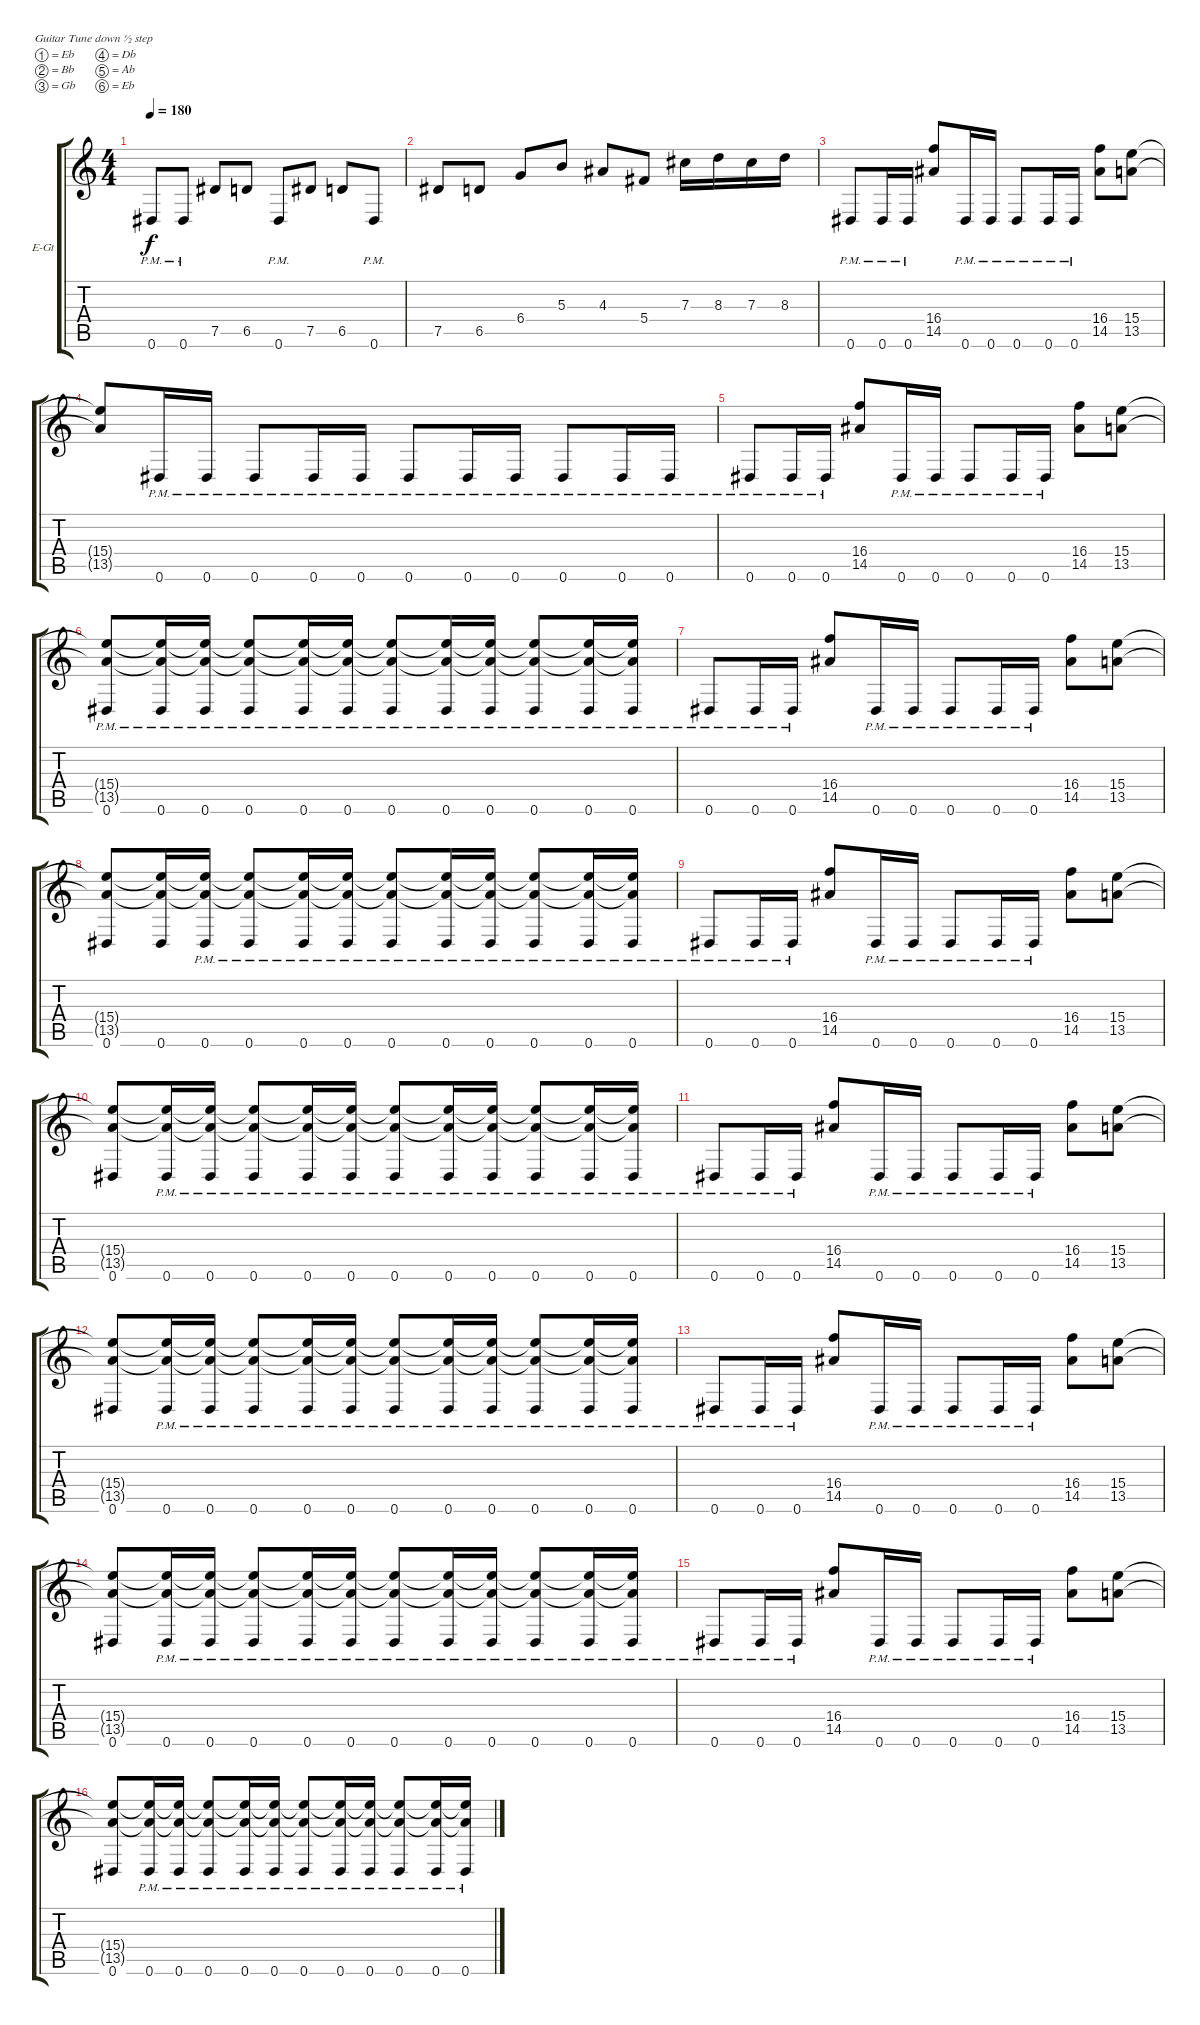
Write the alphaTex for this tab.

\bracketExtendMode groupsimilarinstruments
\firstSystemTrackNameOrientation horizontal
\otherSystemsTrackNameOrientation horizontal
\track ("Kerry King" "E-Gt") {instrument distortionguitar}
\staff {score tabs}
\tuning (Eb4 Bb3 Gb3 Db3 Ab2 Eb2)
\ts (4 4)
\tempo 180
\clef g2
\ks c
0.6{pm}.8{dy f} 0.6{pm}.8 7.5.8 6.5.8 0.6{pm}.8 7.5.8 6.5.8 0.6{pm}.8 |
7.5.8 6.5.8 6.4.8 5.3.8 4.3.8 5.4.8 7.3.16 8.3.16 7.3.16 8.3.16 |
0.6{pm}.8 0.6{pm}.16 0.6{pm}.16 (16.4 14.5).8 0.6{pm}.16 0.6{pm}.16 0.6{pm}.8 0.6{pm}.16 0.6{pm}.16 (16.4 14.5).8 (15.4 13.5).8 |
(15.4{t} 13.5{t}).8 0.6{pm}.16 0.6{pm}.16 0.6{pm}.8 0.6{pm}.16 0.6{pm}.16 0.6{pm}.8 0.6{pm}.16 0.6{pm}.16 0.6{pm}.8 0.6{pm}.16 0.6{pm}.16 |
0.6{pm}.8 0.6{pm}.16 0.6{pm}.16 (16.4 14.5).8 0.6{pm}.16 0.6{pm}.16 0.6{pm}.8 0.6{pm}.16 0.6{pm}.16 (16.4 14.5).8 (15.4 13.5).8 |
(15.4{t} 13.5{t} 0.6{pm}).8 (15.4{t} 13.5{t} 0.6{pm}).16 (15.4{t} 13.5{t} 0.6{pm}).16 (15.4{t} 13.5{t} 0.6{pm}).8 (15.4{t} 13.5{t} 0.6{pm}).16 (15.4{t} 13.5{t} 0.6{pm}).16 (15.4{t} 13.5{t} 0.6{pm}).8 (15.4{t} 13.5{t} 0.6{pm}).16 (15.4{t} 13.5{t} 0.6{pm}).16 (15.4{t} 13.5{t} 0.6{pm}).8 (15.4{t} 13.5{t} 0.6{pm}).16 (15.4{t} 13.5{t} 0.6{pm}).16 |
0.6{pm}.8 0.6{pm}.16 0.6{pm}.16 (16.4 14.5).8 0.6{pm}.16 0.6{pm}.16 0.6{pm}.8 0.6{pm}.16 0.6{pm}.16 (16.4 14.5).8 (15.4 13.5).8 |
(15.4{t} 13.5{t} 0.6).8 (15.4{t} 13.5{t} 0.6).16 (15.4{t} 13.5{t} 0.6{pm}).16 (15.4{t} 13.5{t} 0.6{pm}).8 (15.4{t} 13.5{t} 0.6{pm}).16 (15.4{t} 13.5{t} 0.6{pm}).16 (15.4{t} 13.5{t} 0.6{pm}).8 (15.4{t} 13.5{t} 0.6{pm}).16 (15.4{t} 13.5{t} 0.6{pm}).16 (15.4{t} 13.5{t} 0.6{pm}).8 (15.4{t} 13.5{t} 0.6{pm}).16 (15.4{t} 13.5{t} 0.6{pm}).16 |
0.6{pm}.8 0.6{pm}.16 0.6{pm}.16 (16.4 14.5).8 0.6{pm}.16 0.6{pm}.16 0.6{pm}.8 0.6{pm}.16 0.6{pm}.16 (16.4 14.5).8 (15.4 13.5).8 |
(15.4{t} 13.5{t} 0.6).8 (15.4{t} 13.5{t} 0.6{pm}).16 (15.4{t} 13.5{t} 0.6{pm}).16 (15.4{t} 13.5{t} 0.6{pm}).8 (15.4{t} 13.5{t} 0.6{pm}).16 (15.4{t} 13.5{t} 0.6{pm}).16 (15.4{t} 13.5{t} 0.6{pm}).8 (15.4{t} 13.5{t} 0.6{pm}).16 (15.4{t} 13.5{t} 0.6{pm}).16 (15.4{t} 13.5{t} 0.6{pm}).8 (15.4{t} 13.5{t} 0.6{pm}).16 (15.4{t} 13.5{t} 0.6{pm}).16 |
0.6{pm}.8 0.6{pm}.16 0.6{pm}.16 (16.4 14.5).8 0.6{pm}.16 0.6{pm}.16 0.6{pm}.8 0.6{pm}.16 0.6{pm}.16 (16.4 14.5).8 (15.4 13.5).8 |
(15.4{t} 13.5{t} 0.6).8 (15.4{t} 13.5{t} 0.6{pm}).16 (15.4{t} 13.5{t} 0.6{pm}).16 (15.4{t} 13.5{t} 0.6{pm}).8 (15.4{t} 13.5{t} 0.6{pm}).16 (15.4{t} 13.5{t} 0.6{pm}).16 (15.4{t} 13.5{t} 0.6{pm}).8 (15.4{t} 13.5{t} 0.6{pm}).16 (15.4{t} 13.5{t} 0.6{pm}).16 (15.4{t} 13.5{t} 0.6{pm}).8 (15.4{t} 13.5{t} 0.6{pm}).16 (15.4{t} 13.5{t} 0.6{pm}).16 |
0.6{pm}.8 0.6{pm}.16 0.6{pm}.16 (16.4 14.5).8 0.6{pm}.16 0.6{pm}.16 0.6{pm}.8 0.6{pm}.16 0.6{pm}.16 (16.4 14.5).8 (15.4 13.5).8 |
(15.4{t} 13.5{t} 0.6).8 (15.4{t} 13.5{t} 0.6{pm}).16 (15.4{t} 13.5{t} 0.6{pm}).16 (15.4{t} 13.5{t} 0.6{pm}).8 (15.4{t} 13.5{t} 0.6{pm}).16 (15.4{t} 13.5{t} 0.6{pm}).16 (15.4{t} 13.5{t} 0.6{pm}).8 (15.4{t} 13.5{t} 0.6{pm}).16 (15.4{t} 13.5{t} 0.6{pm}).16 (15.4{t} 13.5{t} 0.6{pm}).8 (15.4{t} 13.5{t} 0.6{pm}).16 (15.4{t} 13.5{t} 0.6{pm}).16 |
0.6{pm}.8 0.6{pm}.16 0.6{pm}.16 (16.4 14.5).8 0.6{pm}.16 0.6{pm}.16 0.6{pm}.8 0.6{pm}.16 0.6{pm}.16 (16.4 14.5).8 (15.4 13.5).8 |
(15.4{t} 13.5{t} 0.6).8 (15.4{t} 13.5{t} 0.6{pm}).16 (15.4{t} 13.5{t} 0.6{pm}).16 (15.4{t} 13.5{t} 0.6{pm}).8 (15.4{t} 13.5{t} 0.6{pm}).16 (15.4{t} 13.5{t} 0.6{pm}).16 (15.4{t} 13.5{t} 0.6{pm}).8 (15.4{t} 13.5{t} 0.6{pm}).16 (15.4{t} 13.5{t} 0.6{pm}).16 (15.4{t} 13.5{t} 0.6{pm}).8 (15.4{t} 13.5{t} 0.6{pm}).16 (15.4{t} 13.5{t} 0.6{pm}).16
